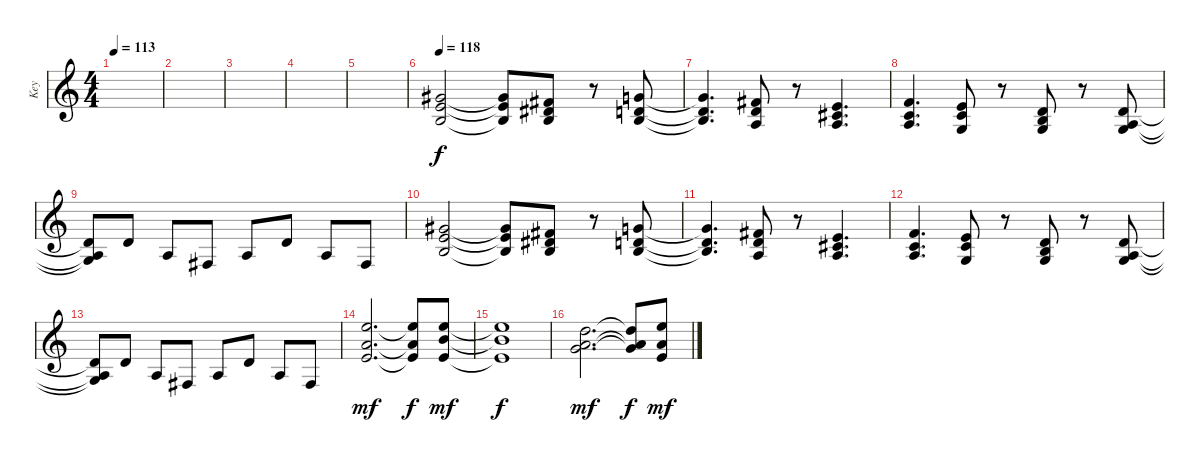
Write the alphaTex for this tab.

\track ("Key" "Key") {instrument synthstrings1}
\staff {score}
\tuning (E4 B3 G3 D3 A2 E2) {hide}
\ts (4 4)
\tempo 113
\clef g2
\ks c
|
|
|
|
|
\tempo 118
(9.2 9.3 9.4).2{instrument stringensemble1} (9.2{t} 9.3{t} 9.4{t}).8 (7.2 8.3 9.4).8 r.8 (8.2 7.3 9.4).8 |
(8.2{t} 7.3{t} 9.4{t}).4{d} (7.2 7.3 7.4).8 r.8 (5.2 6.3 7.4).4{d} |
(6.2 5.3 7.4).4{d} (5.2 5.3 5.4).8 r.8 (3.2 4.3 5.4).8 r.8 (3.2 2.3 5.4).8 |
(3.2{t} 2.3{t} 5.4{t}).8 3.2.8 2.3.8 4.4.8 2.3.8 3.2.8 2.3.8 4.4.8 |
(9.2 9.3 9.4).2 (9.2{t} 9.3{t} 9.4{t}).8 (7.2 8.3 9.4).8 r.8 (8.2 7.3 9.4).8 |
(8.2{t} 7.3{t} 9.4{t}).4{d} (7.2 7.3 7.4).8 r.8 (5.2 6.3 7.4).4{d} |
(6.2 5.3 7.4).4{d} (5.2 5.3 5.4).8 r.8 (3.2 4.3 5.4).8 r.8 (3.2 2.3 5.4).8 |
(3.2{t} 2.3{t} 5.4{t}).8 3.2.8 2.3.8 4.4.8 2.3.8 3.2.8 2.3.8 4.4.8 |
(12.1 10.2 9.3).2{d dy mf} (12.1{t} 10.2{t} 9.3{t}).8{dy f} (12.1 12.2 9.3).8{dy mf} |
(12.1{t} 12.2{t} 9.3{t}).1{dy f} |
(5.1 15.2 12.3).2{d dy mf} (5.1{t} 15.2{t} 12.3{t}).8{dy f} (5.1 17.2 9.3).8{dy mf}
